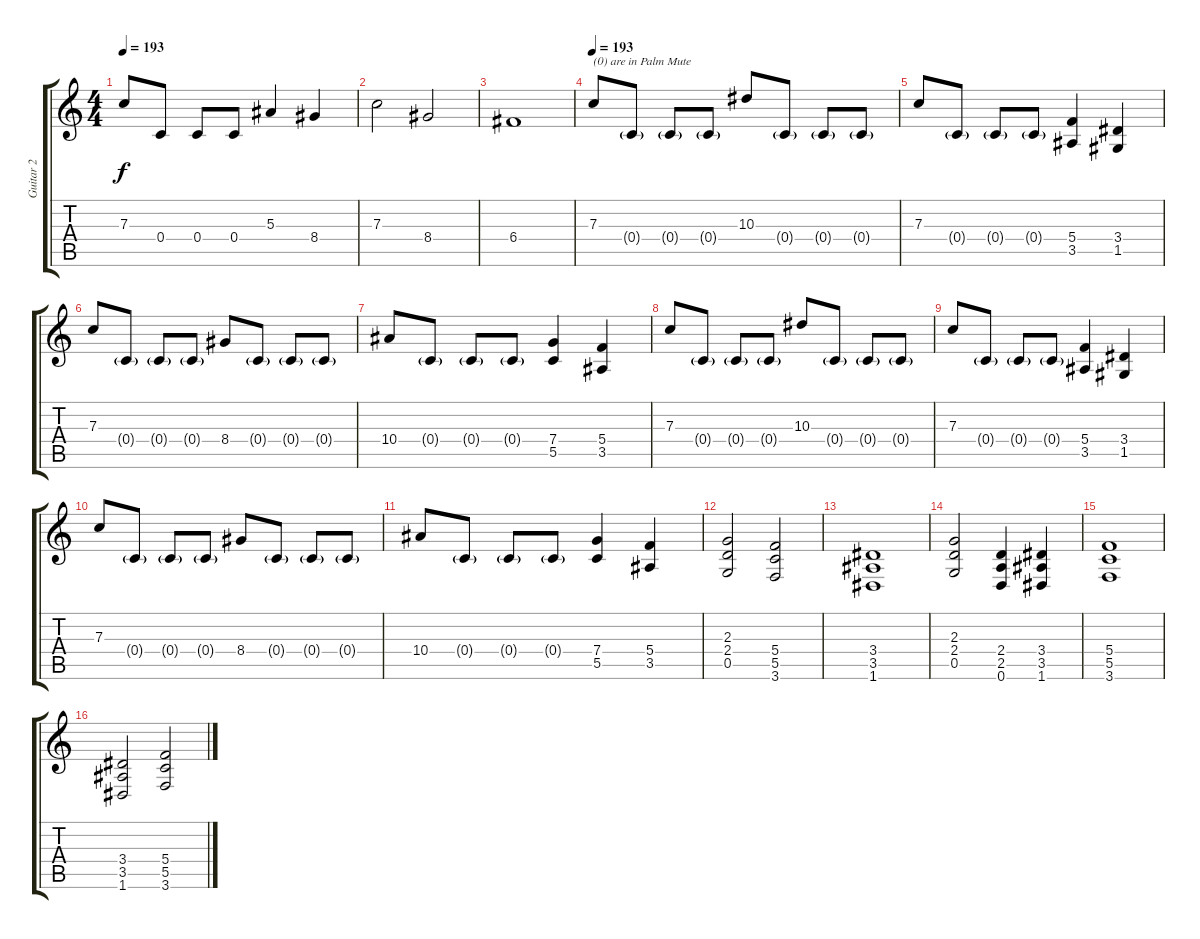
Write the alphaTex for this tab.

\track ("Guitar 2" "Guitar 2") {instrument distortionguitar}
\staff {score tabs}
\tuning (D4 A3 F3 C3 G2 D2) {hide}
\ts (4 4)
\tempo 193
\clef g2
\ks c
7.3.8{dy f} 0.4.8 0.4.8 0.4.8 5.3.4 8.4.4 |
7.3.2 8.4.2 |
6.4.1 |
\tempo 193
7.3.8{txt "(0) are in Palm Mute" volume 15} 0.4{g}.8 0.4{g}.8 0.4{g}.8 10.3.8 0.4{g}.8 0.4{g}.8 0.4{g}.8 |
7.3.8 0.4{g}.8 0.4{g}.8 0.4{g}.8 (5.4 3.5).4 (3.4 1.5).4 |
7.3.8 0.4{g}.8 0.4{g}.8 0.4{g}.8 8.4.8 0.4{g}.8 0.4{g}.8 0.4{g}.8 |
10.4.8 0.4{g}.8 0.4{g}.8 0.4{g}.8 (7.4 5.5).4 (5.4 3.5).4 |
7.3.8 0.4{g}.8 0.4{g}.8 0.4{g}.8 10.3.8 0.4{g}.8 0.4{g}.8 0.4{g}.8 |
7.3.8 0.4{g}.8 0.4{g}.8 0.4{g}.8 (5.4 3.5).4 (3.4 1.5).4 |
7.3.8 0.4{g}.8 0.4{g}.8 0.4{g}.8 8.4.8 0.4{g}.8 0.4{g}.8 0.4{g}.8 |
10.4.8 0.4{g}.8 0.4{g}.8 0.4{g}.8 (7.4 5.5).4 (5.4 3.5).4 |
(2.3 2.4 0.5).2 (5.4 5.5 3.6).2 |
(3.4 3.5 1.6).1 |
(2.3 2.4 0.5).2 (2.4 2.5 0.6).4 (3.4 3.5 1.6).4 |
(5.4 5.5 3.6).1 |
(3.4 3.5 1.6).2 (5.4 5.5 3.6).2
